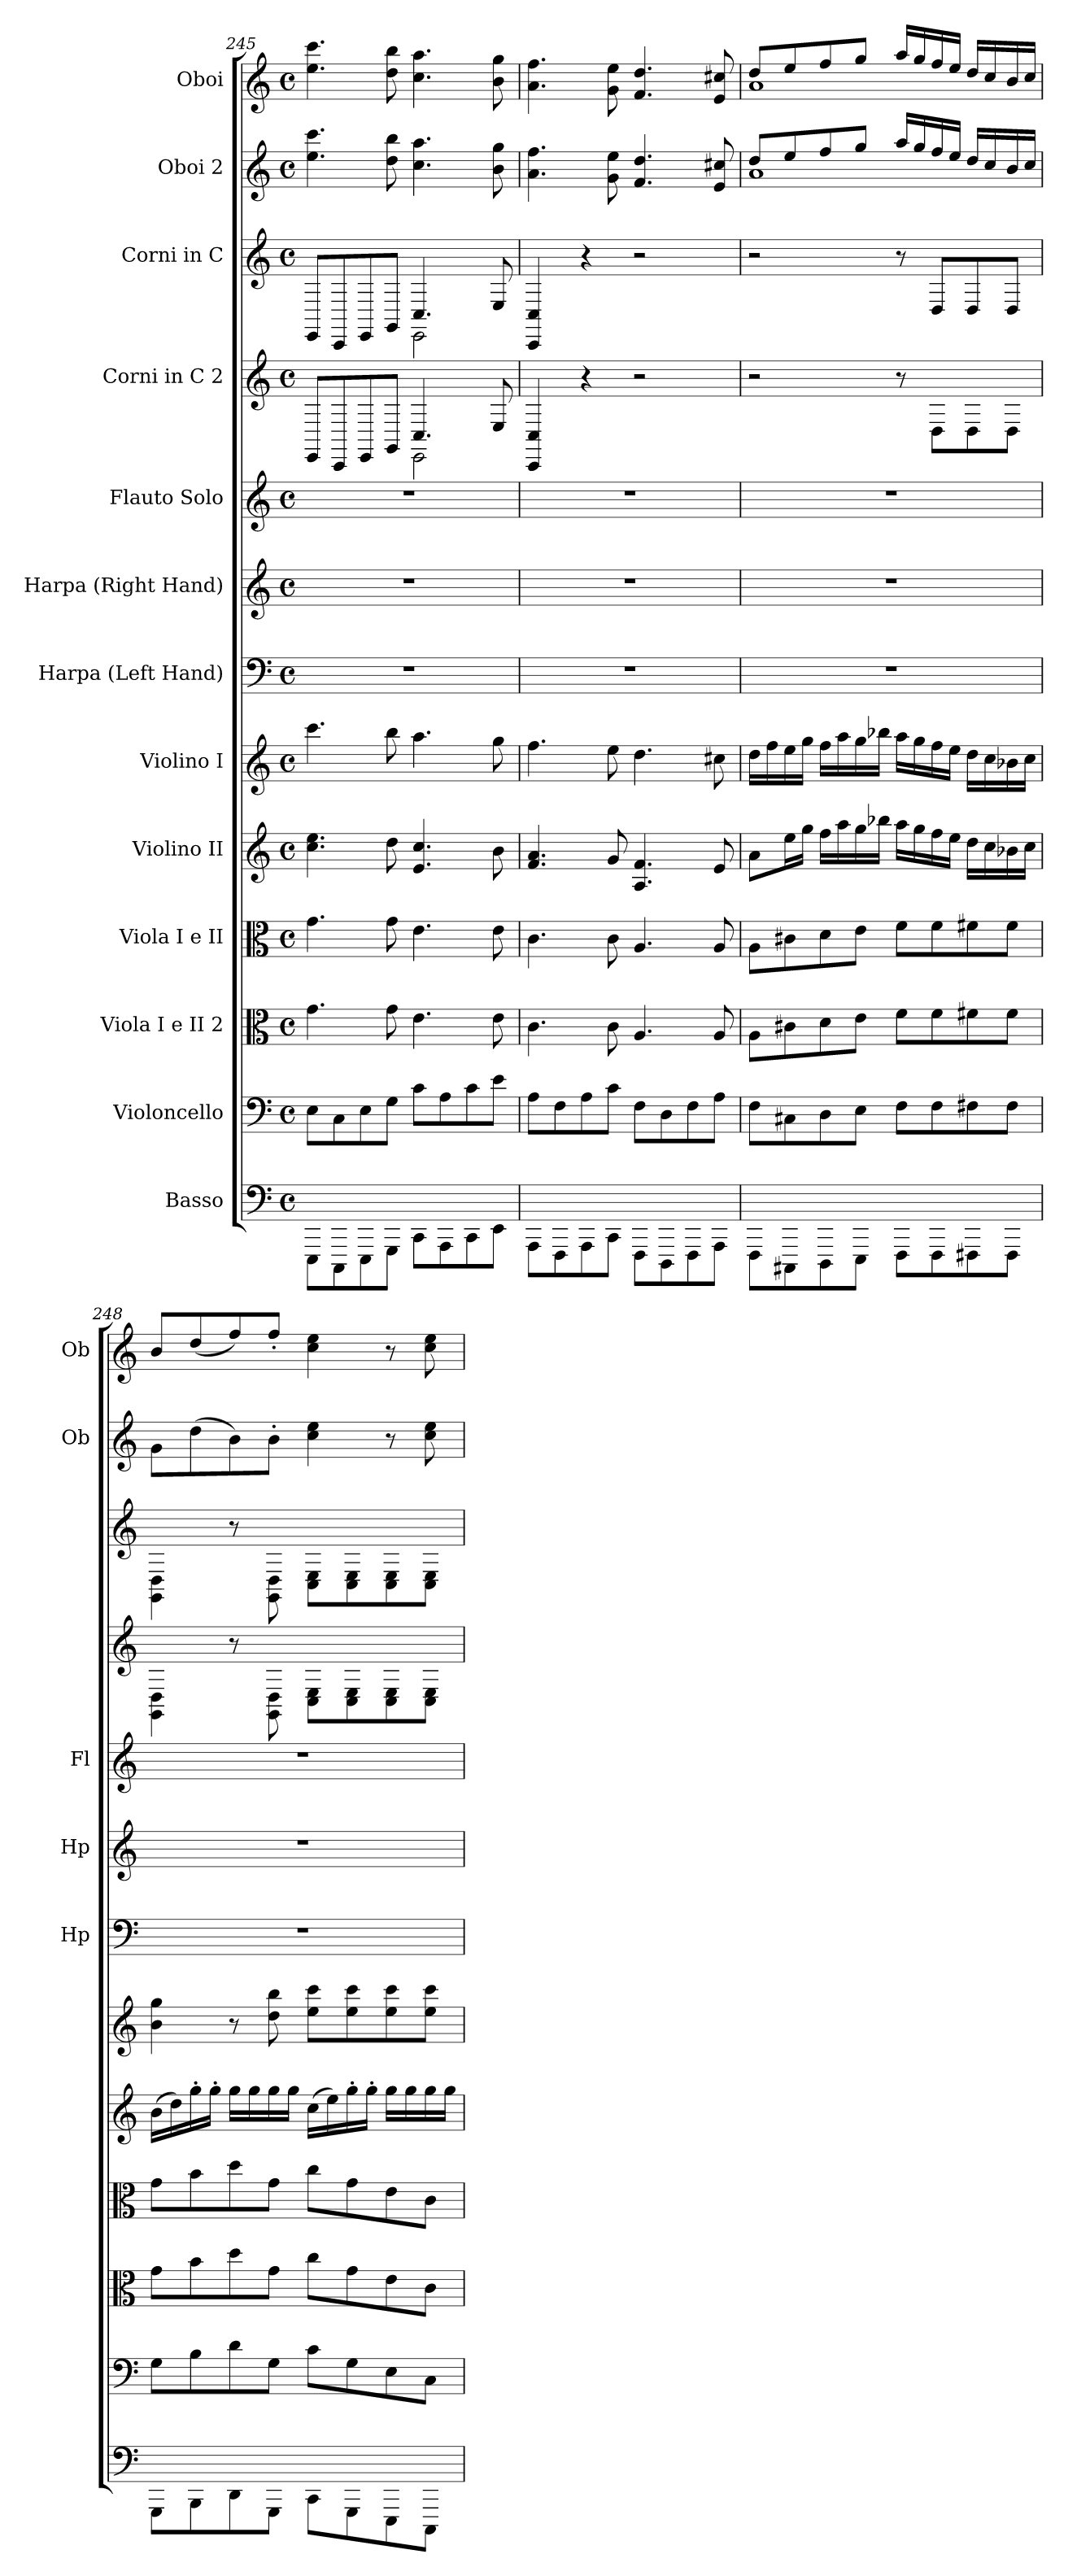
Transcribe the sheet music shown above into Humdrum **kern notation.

**kern	**kern	**kern	**kern	**kern	**kern	**kern	**kern	**kern	**kern	**kern	**kern	**kern
*part13	*part12	*part11	*part10	*part9	*part8	*part7	*part6	*part5	*part4	*part3	*part2	*part1
*staff13	*staff12	*staff11	*staff10	*staff9	*staff8	*staff7	*staff6	*staff5	*staff4	*staff3	*staff2	*staff1
*I"Basso	*I"Violoncello	*I"Viola I e II 2	*I"Viola I e II	*I"Violino II	*I"Violino I	*I"Harpa (Left Hand)	*I"Harpa (Right Hand)	*I"Flauto Solo	*I"Corni in C 2	*I"Corni in C	*I"Oboi 2	*I"Oboi
*	*	*	*	*	*	*I'Hp	*I'Hp	*I'Fl	*	*	*I'Ob	*I'Ob
*clefF4	*clefF4	*clefC3	*clefC3	*clefG2	*clefG2	*clefF4	*clefG2	*clefG2	*clefG2	*clefG2	*clefG2	*clefG2
*ITrd0c12	*	*	*	*	*	*	*	*	*ITrd0c12	*ITrd0c12	*	*
*k[]	*k[]	*k[]	*k[]	*k[]	*k[]	*k[]	*k[]	*k[]	*k[]	*k[]	*k[]	*k[]
*C:	*C:	*C:	*C:	*C:	*C:	*C:	*C:	*C:	*C:	*C:	*C:	*C:
*M4/4	*M4/4	*M4/4	*M4/4	*M4/4	*M4/4	*M4/4	*M4/4	*M4/4	*M4/4	*M4/4	*M4/4	*M4/4
*met(c)	*met(c)	*met(c)	*met(c)	*met(c)	*met(c)	*met(c)	*met(c)	*met(c)	*met(c)	*met(c)	*met(c)	*met(c)
=245	=245	=245	=245	=245	=245	=245	=245	=245	=245	=245	=245	=245
*	*	*	*	*	*	*	*	*	*^	*^	*	*
8EEE\L	8E\L	4.g\	4.g\	4.cc\ 4.ee\	4.ccc\	1r	1r	1r	8EE/L	2ryy	8EE/L	2ryy	4.ee\ 4.ccc\	4.ee\ 4.ccc\
8CCC\	8C\	.	.	.	.	.	.	.	8CC/	.	8CC/	.	.	.
8EEE\	8E\	.	.	.	.	.	.	.	8EE/	.	8EE/	.	.	.
8GGG\J	8G\J	8g\	8g\	8dd\	8bb\	.	.	.	8GG/J	.	8GG/J	.	8dd\ 8bb\	8dd\ 8bb\
8CC\L	8c\L	4.e\	4.e\	4.e/ 4.cc/	4.aa\	.	.	.	4.C/	2EE\	4.C/	2EE\	4.cc\ 4.aa\	4.cc\ 4.aa\
8AAA\	8A\	.	.	.	.	.	.	.	.	.	.	.	.	.
8CC\	8c\	.	.	.	.	.	.	.	.	.	.	.	.	.
8EE\J	8e\J	8e\	8e\	8b\	8gg\	.	.	.	8E/	.	8E/	.	8b\ 8gg\	8b\ 8gg\
*	*	*	*	*	*	*	*	*	*v	*v	*	*	*	*
*	*	*	*	*	*	*	*	*	*	*v	*v	*	*
=246	=246	=246	=246	=246	=246	=246	=246	=246	=246	=246	=246	=246
8AAA\L	8A\L	4.c\	4.c\	4.f/ 4.a/	4.ff\	1r	1r	1r	4CC/ 4C/	4CC/ 4C/	4.a\ 4.ff\	4.a\ 4.ff\
8FFF\	8F\	.	.	.	.	.	.	.	.	.	.	.
8AAA\	8A\	.	.	.	.	.	.	.	4r	4r	.	.
8CC\J	8c\J	8c\	8c\	8g/	8ee\	.	.	.	.	.	8g\ 8ee\	8g\ 8ee\
8FFF\L	8F\L	4.A/	4.A/	4.A/ 4.f/	4.dd\	.	.	.	2r	2r	4.f/ 4.dd/	4.f/ 4.dd/
8DDD\	8D\	.	.	.	.	.	.	.	.	.	.	.
8FFF\	8F\	.	.	.	.	.	.	.	.	.	.	.
8AAA\J	8A\J	8A/	8A/	8e/	8cc#X\	.	.	.	.	.	8e/ 8cc#X/	8e/ 8cc#X/
!!LO:PB:g=z
=247	=247	=247	=247	=247	=247	=247	=247	=247	=247	=247	=247	=247
*	*	*	*	*	*	*	*	*	*	*	*^	*^
8FFF\L	8F\L	8A\L	8A\L	8a\L	16dd\LL	1r	1r	1r	2r	2r	8dd/L	1a	8dd/L	1a
.	.	.	.	.	16ff\	.	.	.	.	.	.	.	.	.
8CCC#X\	8C#X\	8c#X\	8c#X\	16ee\L	16ee\	.	.	.	.	.	8ee/	.	8ee/	.
.	.	.	.	16gg\JJ	16gg\JJ	.	.	.	.	.	.	.	.	.
8DDD\	8D\	8d\	8d\	16ff\LL	16ff\LL	.	.	.	.	.	8ff/	.	8ff/	.
.	.	.	.	16aa\	16aa\	.	.	.	.	.	.	.	.	.
8EEE\J	8E\J	8e\J	8e\J	16gg\	16gg\	.	.	.	.	.	8gg/J	.	8gg/J	.
.	.	.	.	16bb-X\JJ	16bb-X\JJ	.	.	.	.	.	.	.	.	.
8FFF\L	8F\L	8f\L	8f\L	16aa\LL	16aa\LL	.	.	.	8r	8r	16aa/LL	.	16aa/LL	.
.	.	.	.	16gg\	16gg\	.	.	.	.	.	16gg/	.	16gg/	.
8FFF\	8F\	8f\	8f\	16ff\	16ff\	.	.	.	8D\L	8D/L	16ff/	.	16ff/	.
.	.	.	.	16ee\JJ	16ee\JJ	.	.	.	.	.	16ee/JJ	.	16ee/JJ	.
8FFF#X\	8F#X\	8f#X\	8f#X\	16dd\LL	16dd\LL	.	.	.	8D\	8D/	16dd/LL	.	16dd/LL	.
.	.	.	.	16cc\	16cc\	.	.	.	.	.	16cc/	.	16cc/	.
8FFF#\J	8F#\J	8f#\J	8f#\J	16b-X\	16b-X\	.	.	.	8D\J	8D/J	16b/	.	16b/	.
.	.	.	.	16cc\JJ	16cc\JJ	.	.	.	.	.	16cc/JJ	.	16cc/JJ	.
*	*	*	*	*	*	*	*	*	*	*	*v	*v	*	*
*	*	*	*	*	*	*	*	*	*	*	*	*v	*v
=248	=248	=248	=248	=248	=248	=248	=248	=248	=248	=248	=248	=248
8GGG\L	8G\L	8g\L	8g\L	(16b\LL	4b\ 4gg\	1r	1r	1r	4GG\ 4D\	4GG\ 4D\	8g\L	8b/L
.	.	.	.	16dd\)	.	.	.	.	.	.	.	.
8BBB\	8B\	8b\	8b\	16gg'\	.	.	.	.	.	.	(8dd\	(8dd/
.	.	.	.	16gg'\JJ	.	.	.	.	.	.	.	.
8DD\	8d\	8dd\	8dd\	16gg\LL	8r	.	.	.	8r	8r	8b\)	8ff/)
.	.	.	.	16gg\	.	.	.	.	.	.	.	.
8GGG\J	8G\J	8g\J	8g\J	16gg\	8dd\ 8bb\	.	.	.	8GG\ 8D\	8GG\ 8D\	8b'\J	8ff'/J
.	.	.	.	16gg\JJ	.	.	.	.	.	.	.	.
8CC\L	8c\L	8cc\L	8cc\L	(16cc\LL	8ee\ 8ccc\L	.	.	.	8C\ 8E\L	8C\ 8E\L	4cc\ 4ee\	4cc\ 4ee\
.	.	.	.	16ee\)	.	.	.	.	.	.	.	.
8GGG\	8G\	8g\	8g\	16gg'\	8ee\ 8ccc\	.	.	.	8C\ 8E\	8C\ 8E\	.	.
.	.	.	.	16gg'\JJ	.	.	.	.	.	.	.	.
8EEE\	8E\	8e\	8e\	16gg\LL	8ee\ 8ccc\	.	.	.	8C\ 8E\	8C\ 8E\	8r	8r
.	.	.	.	16gg\	.	.	.	.	.	.	.	.
8CCC\J	8C\J	8c\J	8c\J	16gg\	8ee\ 8ccc\J	.	.	.	8C\ 8E\J	8C\ 8E\J	8cc\ 8ee\	8cc\ 8ee\
.	.	.	.	16gg\JJ	.	.	.	.	.	.	.	.
=	=	=	=	=	=	=	=	=	=	=	=	=
*-	*-	*-	*-	*-	*-	*-	*-	*-	*-	*-	*-	*-
